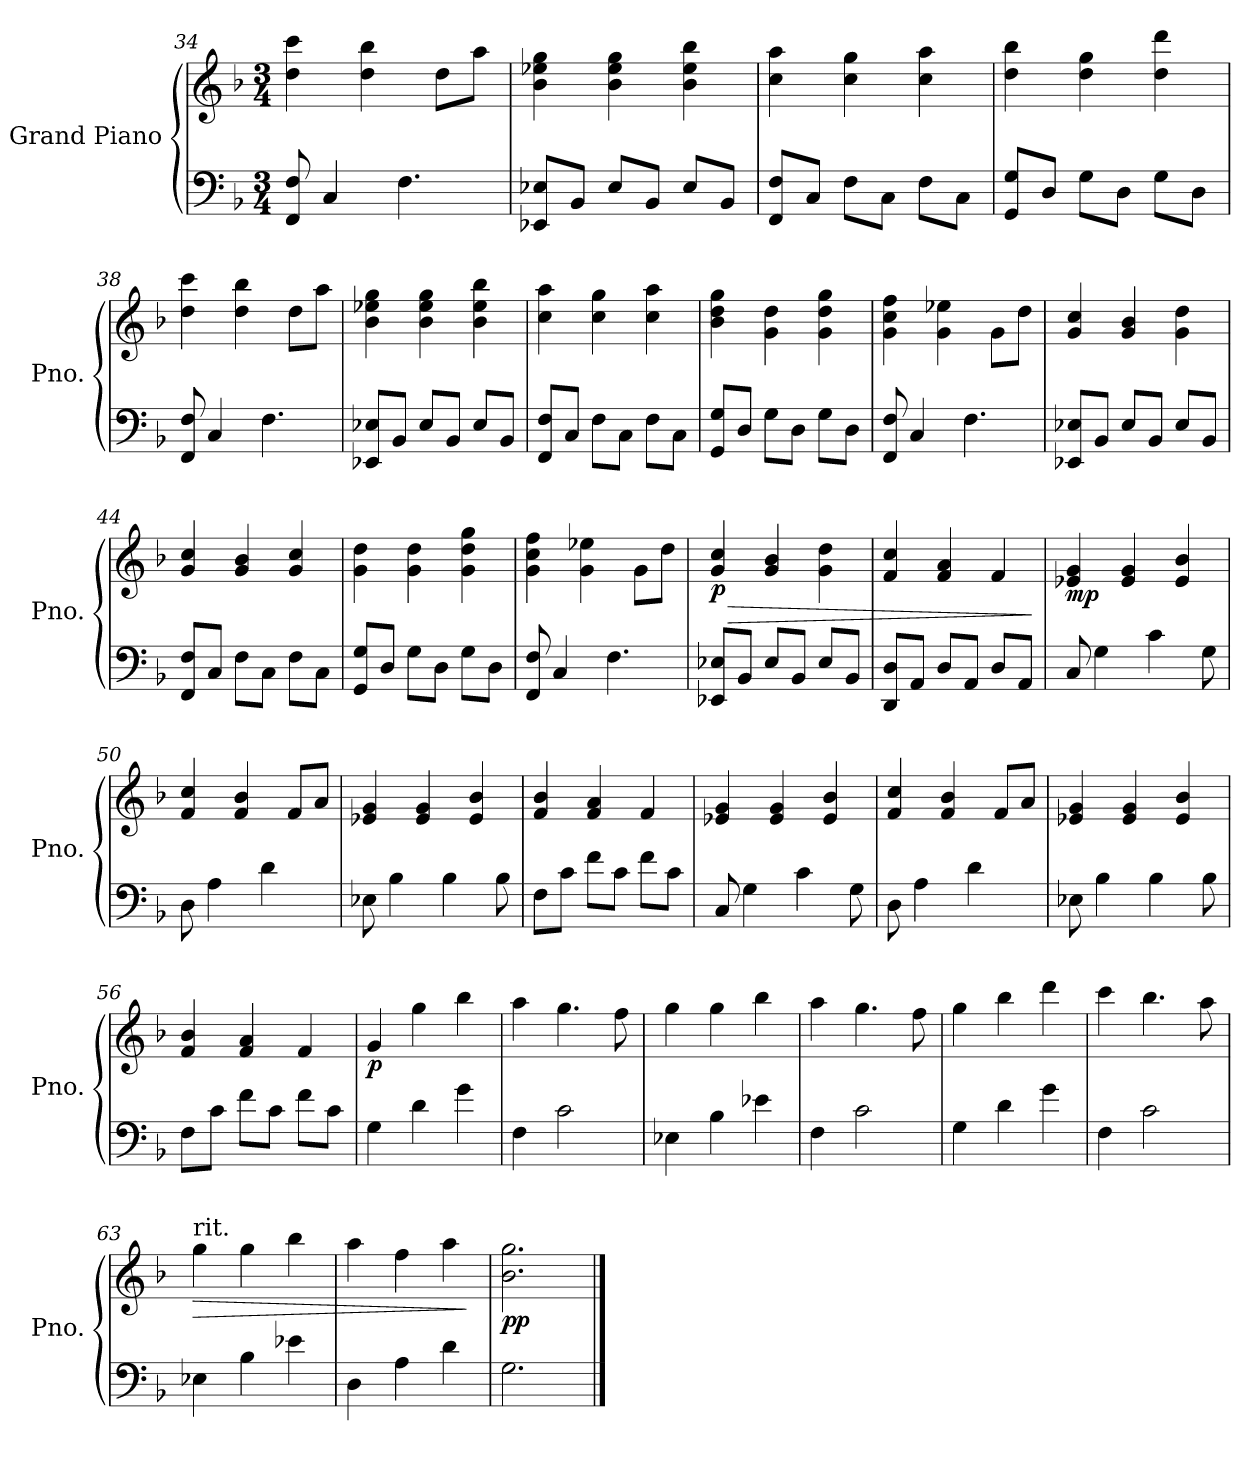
**kern	**kern	**dynam
*part1	*part1	*part1
*staff2	*staff1	*staff1/2
*I"Grand Piano	*	*
*I'Pno.	*	*
*clefF4	*clefG2	*
*k[b-]	*k[b-]	*
*F:	*F:	*
*M3/4	*M3/4	*
=34	=34	=34
8FF/ 8F/	4dd\ 4ccc\	.
4C/	.	.
.	4dd\ 4bb-\	.
4.F\	.	.
.	8dd\L	.
.	8aa\J	.
=35	=35	=35
8EE-X/ 8E-X/L	4b-\ 4ee-X\ 4gg\	.
8BB-/J	.	.
8E-/L	4b-\ 4ee-\ 4gg\	.
8BB-/J	.	.
8E-/L	4b-\ 4ee-\ 4bb-\	.
8BB-/J	.	.
=36	=36	=36
8FF/ 8F/L	4cc\ 4aa\	.
8C/J	.	.
8F\L	4cc\ 4gg\	.
8C\J	.	.
8F\L	4cc\ 4aa\	.
8C\J	.	.
!!LO:LB:g=z
=37	=37	=37
8GG/ 8G/L	4dd\ 4bb-\	.
8D/J	.	.
8G\L	4dd\ 4gg\	.
8D\J	.	.
8G\L	4dd\ 4ddd\	.
8D\J	.	.
=38	=38	=38
8FF/ 8F/	4dd\ 4ccc\	.
4C/	.	.
.	4dd\ 4bb-\	.
4.F\	.	.
.	8dd\L	.
.	8aa\J	.
=39	=39	=39
8EE-X/ 8E-X/L	4b-\ 4ee-X\ 4gg\	.
8BB-/J	.	.
8E-/L	4b-\ 4ee-\ 4gg\	.
8BB-/J	.	.
8E-/L	4b-\ 4ee-\ 4bb-\	.
8BB-/J	.	.
=40	=40	=40
8FF/ 8F/L	4cc\ 4aa\	.
8C/J	.	.
8F\L	4cc\ 4gg\	.
8C\J	.	.
8F\L	4cc\ 4aa\	.
8C\J	.	.
=41	=41	=41
8GG/ 8G/L	4b-\ 4dd\ 4gg\	.
8D/J	.	.
8G\L	4g\ 4dd\	.
8D\J	.	.
8G\L	4g\ 4dd\ 4gg\	.
8D\J	.	.
=42	=42	=42
8FF/ 8F/	4g\ 4cc\ 4ff\	.
4C/	.	.
.	4g\ 4ee-X\	.
4.F\	.	.
.	8g\L	.
.	8dd\J	.
=43	=43	=43
8EE-X/ 8E-X/L	4g/ 4cc/	.
8BB-/J	.	.
8E-/L	4g/ 4b-/	.
8BB-/J	.	.
8E-/L	4g\ 4dd\	.
8BB-/J	.	.
!!LO:PB:g=z
=44	=44	=44
8FF/ 8F/L	4g/ 4cc/	.
8C/J	.	.
8F\L	4g/ 4b-/	.
8C\J	.	.
8F\L	4g/ 4cc/	.
8C\J	.	.
=45	=45	=45
8GG/ 8G/L	4g\ 4dd\	.
8D/J	.	.
8G\L	4g\ 4dd\	.
8D\J	.	.
8G\L	4g\ 4dd\ 4gg\	.
8D\J	.	.
=46	=46	=46
8FF/ 8F/	4g\ 4cc\ 4ff\	.
4C/	.	.
.	4g\ 4ee-X\	.
4.F\	.	.
.	8g\L	.
.	8dd\J	.
=47	=47	=47
!	!	!LO:HP:b
!	!	!LO:DY:n=1:b
8EE-X/ 8E-X/L	4g/ 4cc/	> p
8BB-/J	.	.
8E-/L	4g/ 4b-/	.
8BB-/J	.	.
8E-/L	4g\ 4dd\	.
8BB-/J	.	.
=48	=48	=48
8DD/ 8D/L	4f/ 4cc/	.
8AA/J	.	.
8D/L	4f/ 4a/	.
8AA/J	.	.
8D/L	4f/	.
8AA/J	.	.
.	.	]
=49	=49	=49
!	!	!LO:DY:b
8C/	4e-X/ 4g/	mp
4G\	.	.
.	4e-/ 4g/	.
4c\	.	.
.	4e-/ 4b-/	.
8G\	.	.
=50	=50	=50
8D\	4f/ 4cc/	.
4A\	.	.
.	4f/ 4b-/	.
4d\	.	.
.	8f/L	.
8ryy	8a/J	.
!!LO:LB:g=z
=51	=51	=51
8E-X\	4e-X/ 4g/	.
4B-\	.	.
.	4e-/ 4g/	.
4B-\	.	.
.	4e-/ 4b-/	.
8B-\	.	.
=52	=52	=52
8F\L	4f/ 4b-/	.
8c\J	.	.
8f\L	4f/ 4a/	.
8c\J	.	.
8f\L	4f/	.
8c\J	.	.
=53	=53	=53
8C/	4e-X/ 4g/	.
4G\	.	.
.	4e-/ 4g/	.
4c\	.	.
.	4e-/ 4b-/	.
8G\	.	.
=54	=54	=54
8D\	4f/ 4cc/	.
4A\	.	.
.	4f/ 4b-/	.
4d\	.	.
.	8f/L	.
8ryy	8a/J	.
=55	=55	=55
8E-X\	4e-X/ 4g/	.
4B-\	.	.
.	4e-/ 4g/	.
4B-\	.	.
.	4e-/ 4b-/	.
8B-\	.	.
=56	=56	=56
8F\L	4f/ 4b-/	.
8c\J	.	.
8f\L	4f/ 4a/	.
8c\J	.	.
8f\L	4f/	.
8c\J	.	.
=57	=57	=57
!	!	!LO:DY:b
4G\	4g/	p
4d\	4gg\	.
4g\	4bb-\	.
!!LO:LB:g=z
=58	=58	=58
4F\	4aa\	.
2c\	4.gg\	.
.	8ff\	.
=59	=59	=59
4E-X\	4gg\	.
4B-\	4gg\	.
4e-X\	4bb-\	.
=60	=60	=60
4F\	4aa\	.
2c\	4.gg\	.
.	8ff\	.
=61	=61	=61
4G\	4gg\	.
4d\	4bb-\	.
4g\	4ddd\	.
=62	=62	=62
4F\	4ccc\	.
2c\	4.bb-\	.
.	8aa\	.
=63	=63	=63
!	!LO:TX:a:t=rit.	!
!	!	!LO:HP:b
4E-X\	4gg\	>
4B-\	4gg\	.
4e-X\	4bb-\	.
=64	=64	=64
4D\	4aa\	.
4A\	4ff\	.
4d\	4aa\	.
.	.	]
=65	=65	=65
!	!	!LO:DY:b
2.G\	2.b-\ 2.gg\	pp
==	==	==
*-	*-	*-
